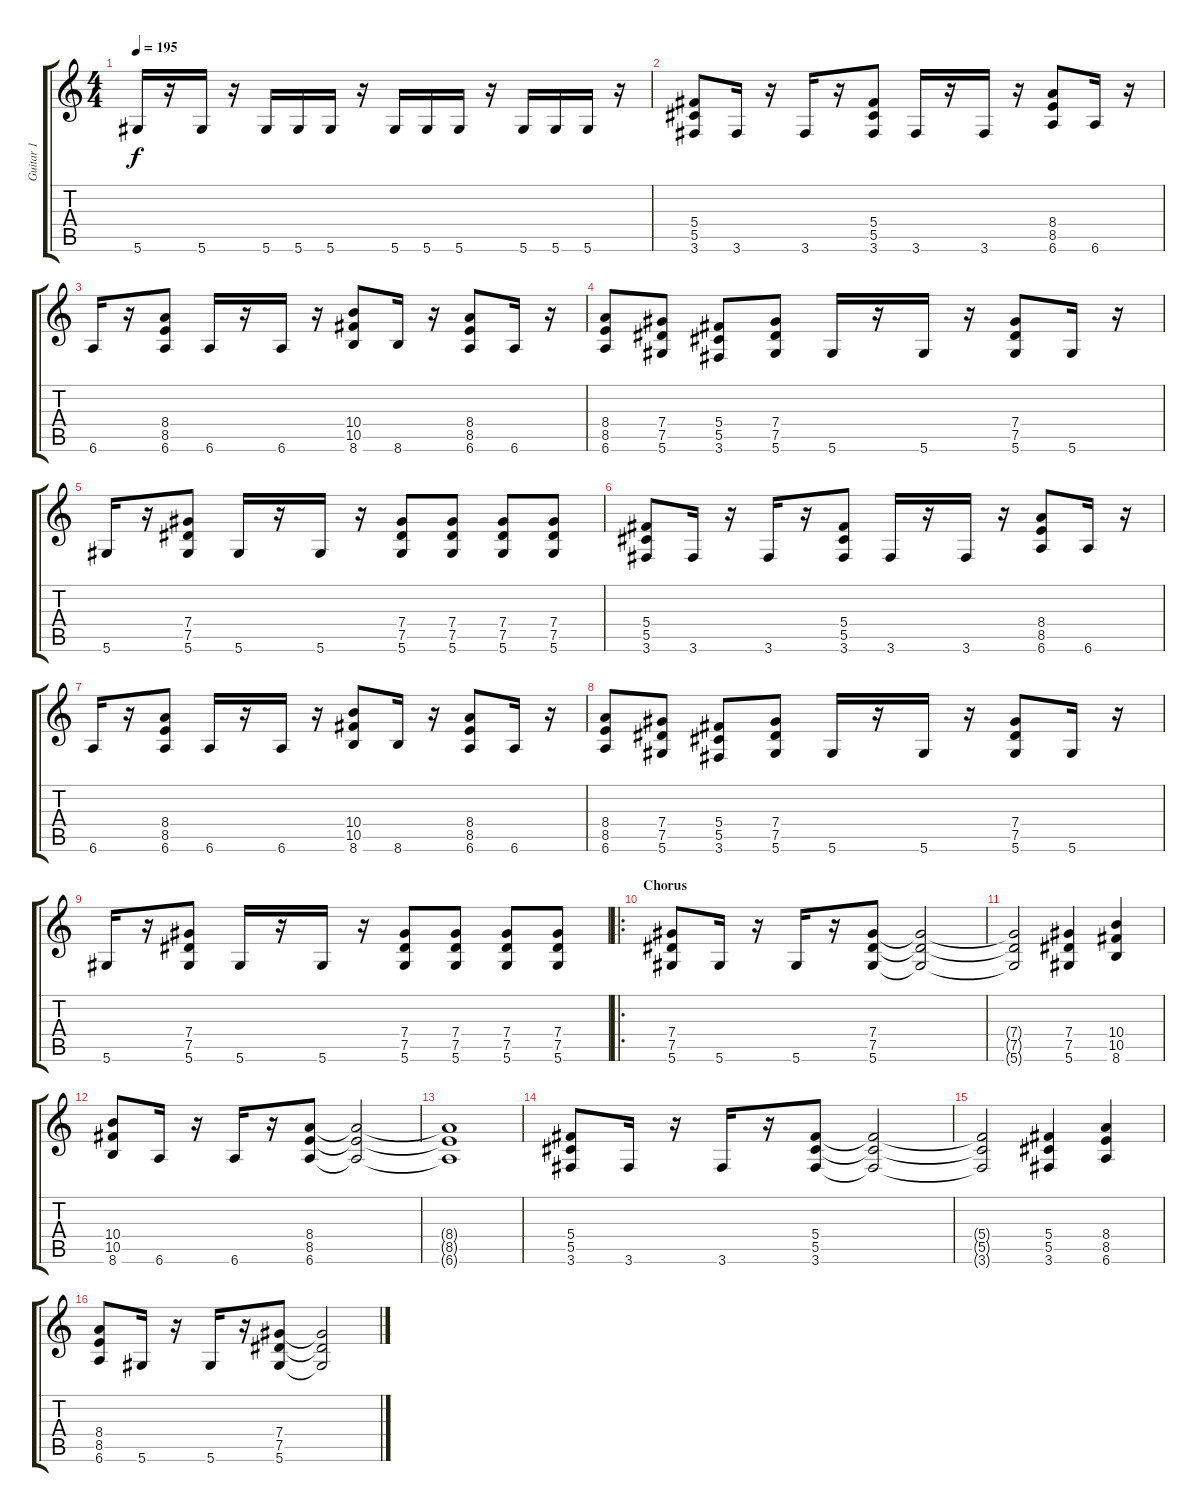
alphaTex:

\track ("Guitar 1" "Guitar 1") {instrument distortionguitar}
\staff {score tabs}
\tuning (Eb4 Bb3 Gb3 Db3 Ab2 Eb2) {hide}
\ts (4 4)
\tempo 195
\clef g2
\ks c
5.6.16{dy f} r.16 5.6.16 r.16 5.6.16 5.6.16 5.6.16 r.16 5.6.16 5.6.16 5.6.16 r.16 5.6.16 5.6.16 5.6.16 r.16 |
(5.4 5.5 3.6).8 3.6.16 r.16 3.6.16 r.16 (5.4 5.5 3.6).8 3.6.16 r.16 3.6.16 r.16 (8.4 8.5 6.6).8 6.6.16 r.16 |
6.6.16 r.16 (8.4 8.5 6.6).8 6.6.16 r.16 6.6.16 r.16 (10.4 10.5 8.6).8 8.6.16 r.16 (8.4 8.5 6.6).8 6.6.16 r.16 |
(8.4 8.5 6.6).8 (7.4 7.5 5.6).8 (5.4 5.5 3.6).8 (7.4 7.5 5.6).8 5.6.16 r.16 5.6.16 r.16 (7.4 7.5 5.6).8 5.6.16 r.16 |
5.6.16 r.16 (7.4 7.5 5.6).8 5.6.16 r.16 5.6.16 r.16 (7.4 7.5 5.6).8 (7.4 7.5 5.6).8 (7.4 7.5 5.6).8 (7.4 7.5 5.6).8 |
(5.4 5.5 3.6).8 3.6.16 r.16 3.6.16 r.16 (5.4 5.5 3.6).8 3.6.16 r.16 3.6.16 r.16 (8.4 8.5 6.6).8 6.6.16 r.16 |
6.6.16 r.16 (8.4 8.5 6.6).8 6.6.16 r.16 6.6.16 r.16 (10.4 10.5 8.6).8 8.6.16 r.16 (8.4 8.5 6.6).8 6.6.16 r.16 |
(8.4 8.5 6.6).8 (7.4 7.5 5.6).8 (5.4 5.5 3.6).8 (7.4 7.5 5.6).8 5.6.16 r.16 5.6.16 r.16 (7.4 7.5 5.6).8 5.6.16 r.16 |
5.6.16 r.16 (7.4 7.5 5.6).8 5.6.16 r.16 5.6.16 r.16 (7.4 7.5 5.6).8 (7.4 7.5 5.6).8 (7.4 7.5 5.6).8 (7.4 7.5 5.6).8 |
\ro
\section ("" "Chorus")
(7.4 7.5 5.6).8 5.6.16 r.16 5.6.16 r.16 (7.4 7.5 5.6).8 (7.4{t} 7.5{t} 5.6{t}).2 |
(7.4{t} 7.5{t} 5.6{t}).2 (7.4 7.5 5.6).4 (10.4 10.5 8.6).4 |
(10.4 10.5 8.6).8 6.6.16 r.16 6.6.16 r.16 (8.4 8.5 6.6).8 (8.4{t} 8.5{t} 6.6{t}).2 |
(8.4{t} 8.5{t} 6.6{t}).1 |
(5.4 5.5 3.6).8 3.6.16 r.16 3.6.16 r.16 (5.4 5.5 3.6).8 (5.4{t} 5.5{t} 3.6{t}).2 |
(5.4{t} 5.5{t} 3.6{t}).2 (5.4 5.5 3.6).4 (8.4 8.5 6.6).4 |
(8.4 8.5 6.6).8 5.6.16 r.16 5.6.16 r.16 (7.4 7.5 5.6).8 (7.4{t} 7.5{t} 5.6{t}).2
